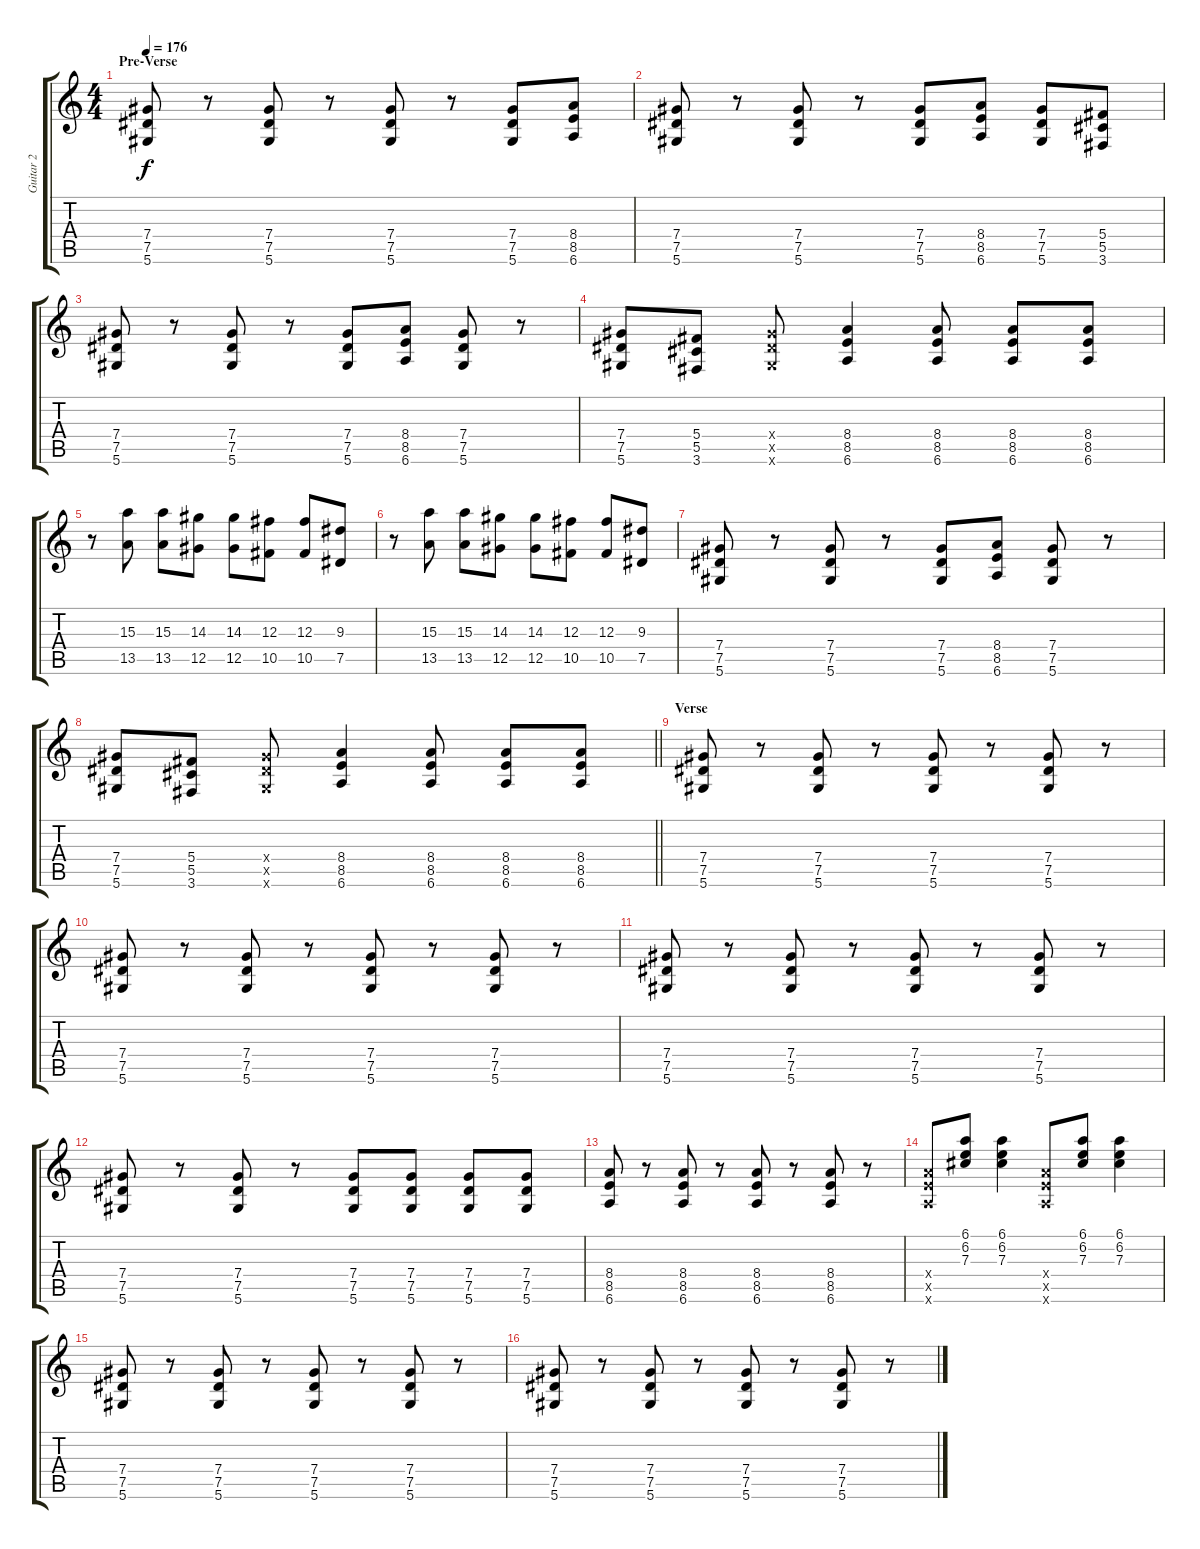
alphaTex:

\track ("Guitar 2" "Guitar 2") {instrument overdrivenguitar}
\staff {score tabs}
\tuning (Eb4 Bb3 Gb3 Db3 Ab2 Eb2) {hide}
\ts (4 4)
\section ("" "Pre-Verse")
\tempo 176
\clef g2
\ks c
(7.4 7.5 5.6).8{dy f} r.8 (7.4 7.5 5.6).8 r.8 (7.4 7.5 5.6).8 r.8 (7.4 7.5 5.6).8 (8.4 8.5 6.6).8 |
(7.4 7.5 5.6).8 r.8 (7.4 7.5 5.6).8 r.8 (7.4 7.5 5.6).8 (8.4 8.5 6.6).8 (7.4 7.5 5.6).8 (5.4 5.5 3.6).8 |
(7.4 7.5 5.6).8 r.8 (7.4 7.5 5.6).8 r.8 (7.4 7.5 5.6).8 (8.4 8.5 6.6).8 (7.4 7.5 5.6).8 r.8 |
(7.4 7.5 5.6).8 (5.4 5.5 3.6).8 (7.4{x} 7.5{x} 5.6{x}).8 (8.4 8.5 6.6).4 (8.4 8.5 6.6).8 (8.4 8.5 6.6).8 (8.4 8.5 6.6).8 |
r.8 (15.3 13.5).8 (15.3 13.5).8 (14.3 12.5).8 (14.3 12.5).8 (12.3 10.5).8 (12.3 10.5).8 (9.3 7.5).8 |
r.8 (15.3 13.5).8 (15.3 13.5).8 (14.3 12.5).8 (14.3 12.5).8 (12.3 10.5).8 (12.3 10.5).8 (9.3 7.5).8 |
(7.4 7.5 5.6).8 r.8 (7.4 7.5 5.6).8 r.8 (7.4 7.5 5.6).8 (8.4 8.5 6.6).8 (7.4 7.5 5.6).8 r.8 |
\barLineRight lightlight
(7.4 7.5 5.6).8 (5.4 5.5 3.6).8 (7.4{x} 7.5{x} 5.6{x}).8 (8.4 8.5 6.6).4 (8.4 8.5 6.6).8 (8.4 8.5 6.6).8 (8.4 8.5 6.6).8 |
\section ("" "Verse")
(7.4 7.5 5.6).8 r.8 (7.4 7.5 5.6).8 r.8 (7.4 7.5 5.6).8 r.8 (7.4 7.5 5.6).8 r.8 |
(7.4 7.5 5.6).8 r.8 (7.4 7.5 5.6).8 r.8 (7.4 7.5 5.6).8 r.8 (7.4 7.5 5.6).8 r.8 |
(7.4 7.5 5.6).8 r.8 (7.4 7.5 5.6).8 r.8 (7.4 7.5 5.6).8 r.8 (7.4 7.5 5.6).8 r.8 |
(7.4 7.5 5.6).8 r.8 (7.4 7.5 5.6).8 r.8 (7.4 7.5 5.6).8 (7.4 7.5 5.6).8 (7.4 7.5 5.6).8 (7.4 7.5 5.6).8 |
(8.4 8.5 6.6).8 r.8 (8.4 8.5 6.6).8 r.8 (8.4 8.5 6.6).8 r.8 (8.4 8.5 6.6).8 r.8 |
(8.4{x} 8.5{x} 6.6{x}).8 (6.1 6.2 7.3).8 (6.1 6.2 7.3).4 (8.4{x} 8.5{x} 6.6{x}).8 (6.1 6.2 7.3).8 (6.1 6.2 7.3).4 |
(7.4 7.5 5.6).8 r.8 (7.4 7.5 5.6).8 r.8 (7.4 7.5 5.6).8 r.8 (7.4 7.5 5.6).8 r.8 |
(7.4 7.5 5.6).8 r.8 (7.4 7.5 5.6).8 r.8 (7.4 7.5 5.6).8 r.8 (7.4 7.5 5.6).8 r.8
